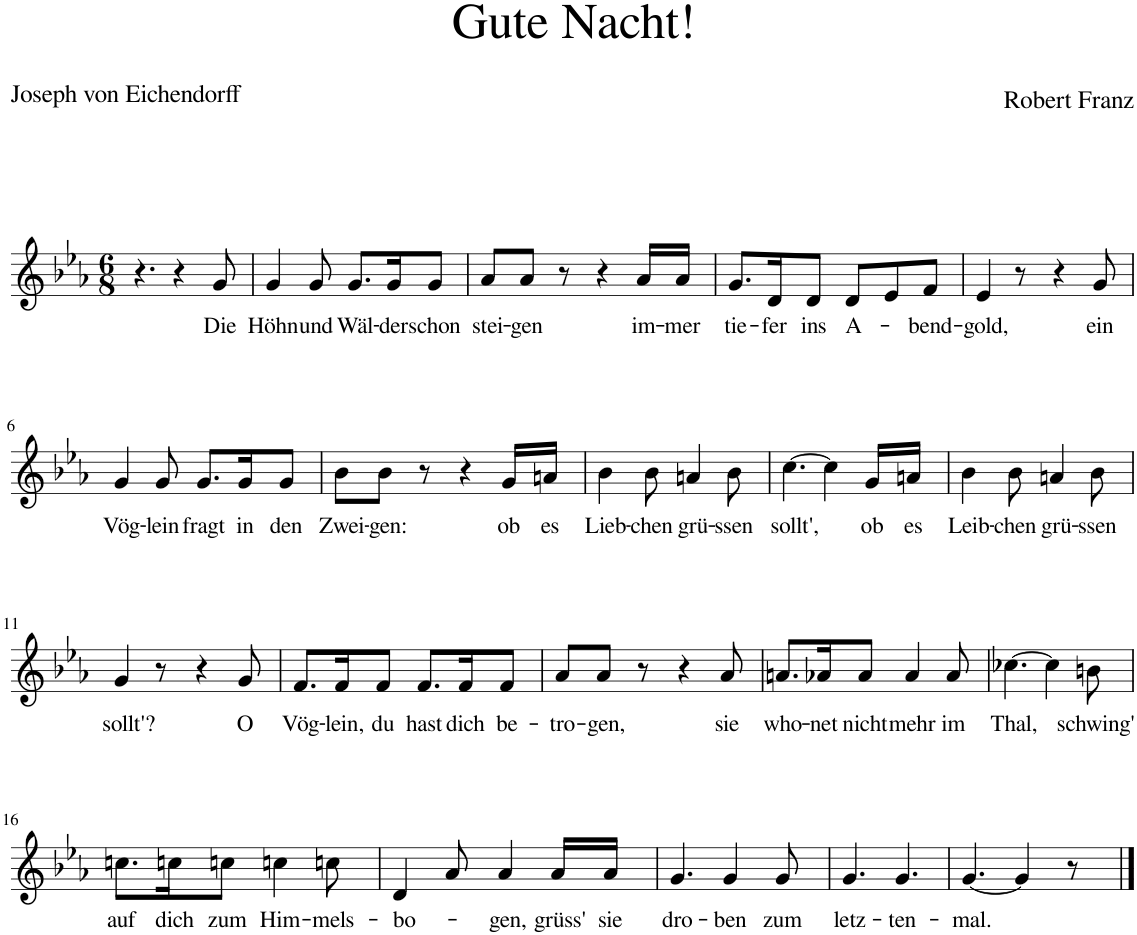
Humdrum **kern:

**kern	**text
*part1	*part1
*staff1	*staff1
*I"Piano	*
*I'Pno	*
*clefG2	*
*k[b-e-a-]	*
*M6/8	*
=1	=1
4.r	.
4r	.
!	!LO:LY:b
8g/	Die
=2	=2
!	!LO:LY:b
4g/	Höhn
!	!LO:LY:b
8g/	und
!	!LO:LY:b
8.g/L	Wäl-
!	!LO:LY:b
16g/K	-der
!	!LO:LY:b
8g/J	schon
=3	=3
!	!LO:LY:b
8a-/L	stei-
!	!LO:LY:b
8a-/J	-gen
8r	.
4r	.
!	!LO:LY:b
16a-/LL	im-
!	!LO:LY:b
16a-/JJ	-mer
=4	=4
!	!LO:LY:b
8.g/L	tie-
!	!LO:LY:b
16d/K	-fer
!	!LO:LY:b
8d/J	ins
!	!LO:LY:b
8d/L	A-
8e-/	.
!	!LO:LY:b
8f/J	-bend-
=5	=5
!	!LO:LY:b
4e-/	-gold,
8r	.
4r	.
!	!LO:LY:b
8g/	ein
!!LO:LB:g=z
=6	=6
!	!LO:LY:b
4g/	Vög-
!	!LO:LY:b
8g/	-lein
!	!LO:LY:b
8.g/L	fragt
!	!LO:LY:b
16g/K	in
!	!LO:LY:b
8g/J	den
=7	=7
!	!LO:LY:b
8b-\L	Zwei-
!	!LO:LY:b
8b-\J	-gen:
8r	.
4r	.
!	!LO:LY:b
16g/LL	ob
!	!LO:LY:b
16an/JJ	es
=8	=8
!	!LO:LY:b
4b-\	Lieb-
!	!LO:LY:b
8b-\	-chen
!	!LO:LY:b
4an/	grü-
!	!LO:LY:b
8b-\	-ssen
=9	=9
!	!LO:LY:b
[4.cc\	sollt',
4cc\]	.
!	!LO:LY:b
16g/LL	ob
!	!LO:LY:b
16an/JJ	es
=10	=10
!	!LO:LY:b
4b-\	Leib-
!	!LO:LY:b
8b-\	-chen
!	!LO:LY:b
4an/	grü-
!	!LO:LY:b
8b-\	-ssen
!!LO:LB:g=z
=11	=11
!	!LO:LY:b
4g/	sollt'?
8r	.
4r	.
!	!LO:LY:b
8g/	O
=12	=12
!	!LO:LY:b
8.f/L	Vög-
!	!LO:LY:b
16f/K	-lein,
!	!LO:LY:b
8f/J	du
!	!LO:LY:b
8.f/L	hast
!	!LO:LY:b
16f/K	dich
!	!LO:LY:b
8f/J	be-
=13	=13
!	!LO:LY:b
8a-/L	-tro-
!	!LO:LY:b
8a-/J	-gen,
8r	.
4r	.
!	!LO:LY:b
8a-/	sie
=14	=14
!	!LO:LY:b
8.an/L	who-
!	!LO:LY:b
16a-X/K	-net
!	!LO:LY:b
8a-/J	nicht
!	!LO:LY:b
4a-/	mehr
!	!LO:LY:b
8a-/	im
=15	=15
!	!LO:LY:b
[4.cc-X\	Thal,
4cc-\]	.
!	!LO:LY:b
8bn\	schwing'
!!LO:LB:g=z
=16	=16
!	!LO:LY:b
8.ccn\L	auf
!	!LO:LY:b
16ccn\K	dich
!	!LO:LY:b
8ccn\J	zum
!	!LO:LY:b
4ccn\	Him-
!	!LO:LY:b
8ccn\	-mels-
=17	=17
!	!LO:LY:b
4d/	-bo-
8a-/	.
!	!LO:LY:b
4a-/	-gen,
!	!LO:LY:b
16a-/LL	grüss'
!	!LO:LY:b
16a-/JJ	sie
=18	=18
!	!LO:LY:b
4.g/	dro-
!	!LO:LY:b
4g/	-ben
!	!LO:LY:b
8g/	zum
=19	=19
!	!LO:LY:b
4.g/	letz-
!	!LO:LY:b
4.g/	-ten-
=20	=20
!	!LO:LY:b
[4.g/	-mal.
4g/]	.
8r	.
==	==
*-	*-
